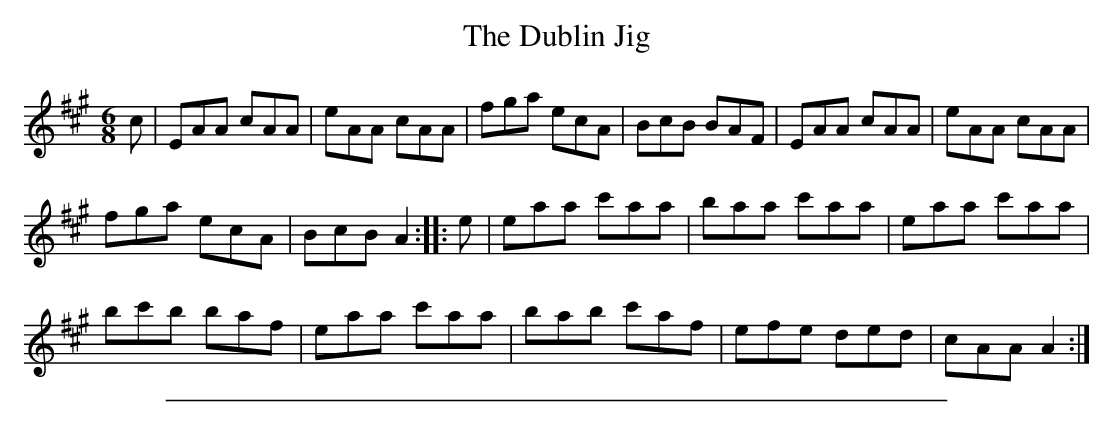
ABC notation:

X:1
T: The Dublin Jig
M:6/8
L:1/8
K:A
c|EAA cAA|eAA cAA|fga ecA|BcB BAF|EAA cAA|eAA cAA|
fga ecA|BcB A2::e|eaa c'aa|baa c'aa|eaa c'aa|
bc'b baf|eaa c'aa|bab c'af|efe ded|cAA A2:|]
